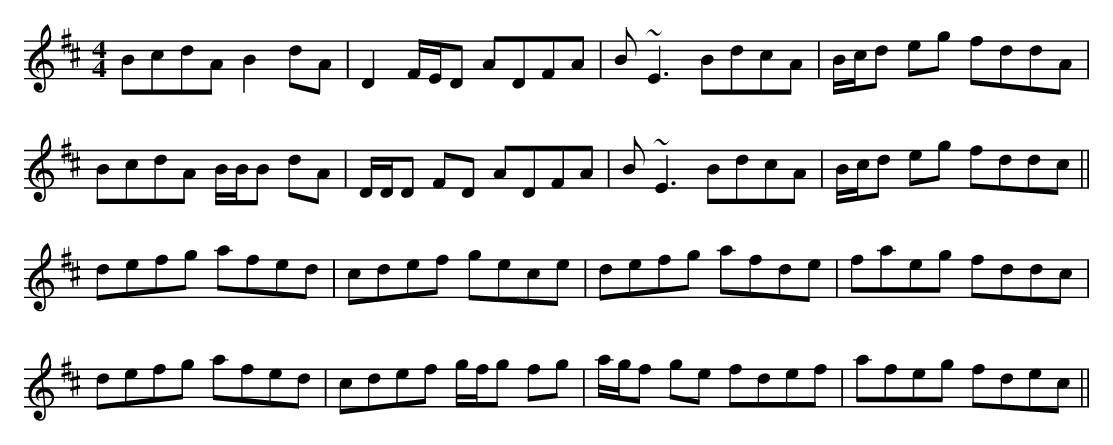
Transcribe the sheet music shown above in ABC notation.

X:1
M:4/4
K:D
BcdA B2 dA|D2 F/E/D ADFA|B~E3 BdcA|B/c/d eg fddA|
BcdA B/B/B dA|D/D/D FD ADFA|B~E3 BdcA|B/c/d eg fddc||
defg afed|cdef gece|defg afde|faeg fddc|
defg afed|cdef g/f/g fg|a/g/f ge fdef|afeg fdec||
